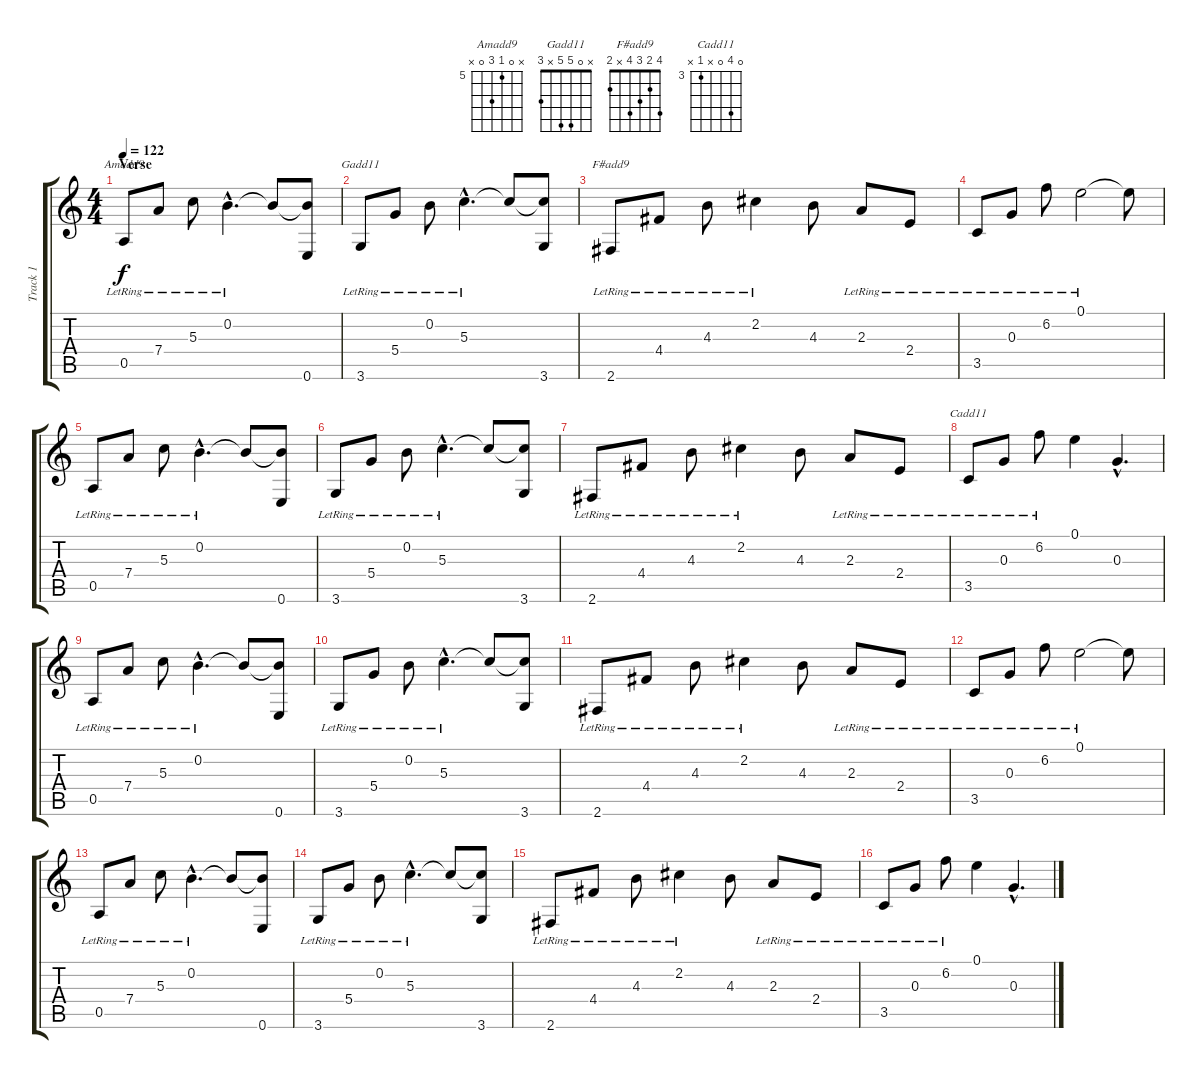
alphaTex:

\track ("Track 1" "Track 1") {instrument electricguitarjazz}
\staff {score tabs}
\tuning (E4 B3 G3 D3 A2 E2) {hide}
\chord ("Amadd9" x 0 5 7 0 x) {firstfret 5}
\chord ("Gadd11" x 0 5 5 x 3)
\chord ("F#add9" 4 2 3 4 x 2)
\chord ("Cadd11" 0 6 0 x 3 x) {firstfret 3}
\ts (4 4)
\section ("" "Verse")
\tempo 122
\clef g2
\ks c
0.5{lr}.8{ch "Amadd9" dy f} 7.4{lr}.8 5.3{lr}.8 0.2{hac lr}.4{d} 0.2{t}.8 (0.2{t} 0.6).8 |
3.6{lr}.8{ch "Gadd11"} 5.4{lr}.8 0.2{lr}.8 5.3{hac lr}.4{d} 5.3{t}.8 (5.3{t} 3.6).8 |
2.6{lr}.8{ch "F#add9"} 4.4{lr}.8 4.3{lr}.8 2.2{lr}.4 4.3.8 2.3{lr}.8 2.4{lr}.8 |
3.5{lr}.8 0.3{lr}.8 6.2{lr}.8 0.1{lr}.2 0.1{t}.8 |
0.5{lr}.8 7.4{lr}.8 5.3{lr}.8 0.2{hac lr}.4{d} 0.2{t}.8 (0.2{t} 0.6).8 |
3.6{lr}.8 5.4{lr}.8 0.2{lr}.8 5.3{hac lr}.4{d} 5.3{t}.8 (5.3{t} 3.6).8 |
2.6{lr}.8 4.4{lr}.8 4.3{lr}.8 2.2{lr}.4 4.3.8 2.3{lr}.8 2.4{lr}.8 |
3.5{lr}.8{ch "Cadd11"} 0.3{lr}.8 6.2{lr}.8 0.1.4 0.3{hac}.4{d} |
0.5{lr}.8 7.4{lr}.8 5.3{lr}.8 0.2{hac lr}.4{d} 0.2{t}.8 (0.2{t} 0.6).8 |
3.6{lr}.8 5.4{lr}.8 0.2{lr}.8 5.3{hac lr}.4{d} 5.3{t}.8 (5.3{t} 3.6).8 |
2.6{lr}.8 4.4{lr}.8 4.3{lr}.8 2.2{lr}.4 4.3.8 2.3{lr}.8 2.4{lr}.8 |
3.5{lr}.8 0.3{lr}.8 6.2{lr}.8 0.1{lr}.2 0.1{t}.8 |
0.5{lr}.8 7.4{lr}.8 5.3{lr}.8 0.2{hac lr}.4{d} 0.2{t}.8 (0.2{t} 0.6).8 |
3.6{lr}.8 5.4{lr}.8 0.2{lr}.8 5.3{hac lr}.4{d} 5.3{t}.8 (5.3{t} 3.6).8 |
2.6{lr}.8 4.4{lr}.8 4.3{lr}.8 2.2{lr}.4 4.3.8 2.3{lr}.8 2.4{lr}.8 |
3.5{lr}.8 0.3{lr}.8 6.2{lr}.8 0.1.4 0.3{hac}.4{d}
